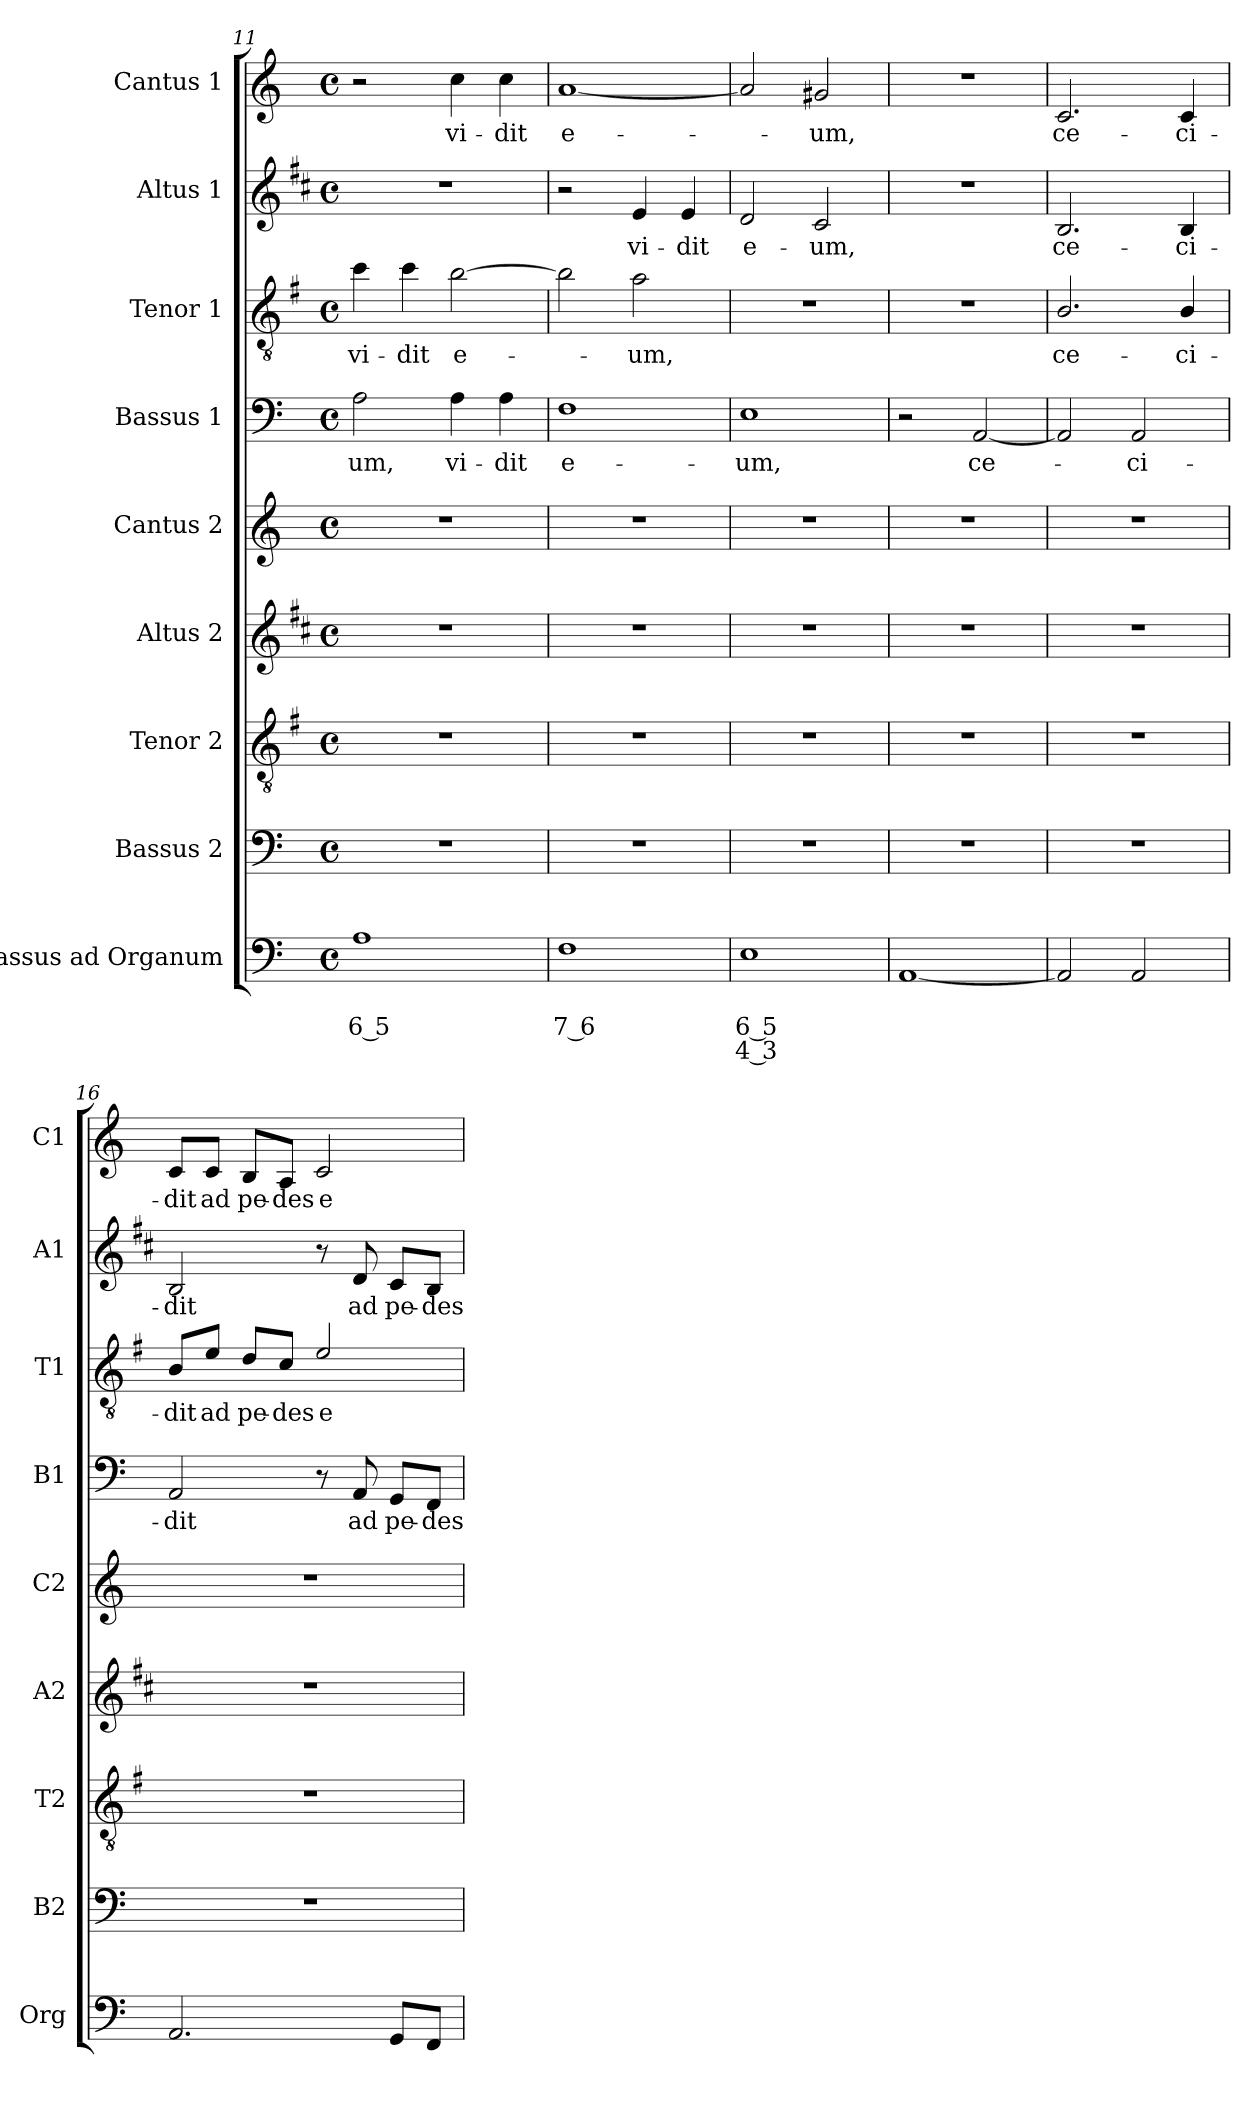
**kern	**text	**text	**text	**kern	**kern	**kern	**kern	**kern	**text	**kern	**text	**kern	**text	**kern	**text
*part9	*part9	*part9	*part9	*part8	*part7	*part6	*part5	*part4	*part4	*part3	*part3	*part2	*part2	*part1	*part1
*staff9	*staff9	*staff9	*staff9	*staff8	*staff7	*staff6	*staff5	*staff4	*staff4	*staff3	*staff3	*staff2	*staff2	*staff1	*staff1
*I"Bassus ad Organum	*	*	*	*I"Bassus 2	*I"Tenor 2	*I"Altus 2	*I"Cantus 2	*I"Bassus 1	*	*I"Tenor 1	*	*I"Altus 1	*	*I"Cantus 1	*
*I'Org	*	*	*	*I'B2	*I'T2	*I'A2	*I'C2	*I'B1	*	*I'T1	*	*I'A1	*	*I'C1	*
*clefF4	*	*	*	*clefF4	*clefGv2	*clefG2	*clefG2	*clefF4	*	*clefGv2	*	*clefG2	*	*clefG2	*
*	*	*	*	*	*ITrd4c7	*ITrd1c2	*	*	*	*ITrd4c7	*	*ITrd1c2	*	*	*
*k[]	*	*	*	*k[]	*k[]	*k[]	*k[]	*k[]	*	*k[]	*	*k[]	*	*k[]	*
*C:	*	*	*	*C:	*C:	*C:	*C:	*C:	*	*C:	*	*C:	*	*C:	*
*M4/4	*	*	*	*M4/4	*M4/4	*M4/4	*M4/4	*M4/4	*	*M4/4	*	*M4/4	*	*M4/4	*
*met(c)	*	*	*	*met(c)	*met(c)	*met(c)	*met(c)	*met(c)	*	*met(c)	*	*met(c)	*	*met(c)	*
=11	=11	=11	=11	=11	=11	=11	=11	=11	=11	=11	=11	=11	=11	=11	=11
!	!	!LO:LY:b	!	!	!	!	!	!	!LO:LY:b	!	!LO:LY:b	!	!	!	!
1A	.	6 5	.	1r	1r	1r	1r	2A\	-um,	4f\	vi-	1r	.	2r	.
!	!	!	!	!	!	!	!	!	!	!	!LO:LY:b	!	!	!	!
.	.	.	.	.	.	.	.	.	.	4f\	-dit	.	.	.	.
!	!	!	!	!	!	!	!	!	!LO:LY:b	!	!LO:LY:b	!	!	!	!LO:LY:b
.	.	.	.	.	.	.	.	4A\	vi-	[2e\	e-	.	.	4cc\	vi-
!	!	!	!	!	!	!	!	!	!LO:LY:b	!	!	!	!	!	!LO:LY:b
.	.	.	.	.	.	.	.	4A\	-dit	.	.	.	.	4cc\	-dit
=12	=12	=12	=12	=12	=12	=12	=12	=12	=12	=12	=12	=12	=12	=12	=12
!	!	!LO:LY:b	!	!	!	!	!	!	!LO:LY:b	!	!	!	!	!	!LO:LY:b
1F	.	7 6	.	1r	1r	1r	1r	1F	e-	2e\]	.	2r	.	[1a	e-
!	!	!	!	!	!	!	!	!	!	!	!LO:LY:b	!	!LO:LY:b	!	!
.	.	.	.	.	.	.	.	.	.	2d\	-um,	4d/	vi-	.	.
!	!	!	!	!	!	!	!	!	!	!	!	!	!LO:LY:b	!	!
.	.	.	.	.	.	.	.	.	.	.	.	4d/	-dit	.	.
=13	=13	=13	=13	=13	=13	=13	=13	=13	=13	=13	=13	=13	=13	=13	=13
!	!	!LO:LY:b	!LO:LY:b	!	!	!	!	!	!LO:LY:b	!	!	!	!LO:LY:b	!	!
1E	.	6 5	4 3	1r	1r	1r	1r	1E	-um,	1r	.	2c/	e-	2a/]	.
!	!	!	!	!	!	!	!	!	!	!	!	!	!LO:LY:b	!	!LO:LY:b
.	.	.	.	.	.	.	.	.	.	.	.	2B/	-um,	2g#X/	-um,
=14	=14	=14	=14	=14	=14	=14	=14	=14	=14	=14	=14	=14	=14	=14	=14
[1AA	.	.	.	1r	1r	1r	1r	2r	.	1r	.	1r	.	1r	.
!	!	!	!	!	!	!	!	!	!LO:LY:b	!	!	!	!	!	!
.	.	.	.	.	.	.	.	[2AA/	ce-	.	.	.	.	.	.
!!LO:LB:g=z
=15	=15	=15	=15	=15	=15	=15	=15	=15	=15	=15	=15	=15	=15	=15	=15
!	!	!	!	!	!	!	!	!	!	!	!LO:LY:b	!	!LO:LY:b	!	!LO:LY:b
2AA/]	.	.	.	1r	1r	1r	1r	2AA/]	.	2.E/	ce-	2.A/	ce-	2.c/	ce-
!	!	!	!	!	!	!	!	!	!LO:LY:b	!	!	!	!	!	!
2AA/	.	.	.	.	.	.	.	2AA/	-ci-	.	.	.	.	.	.
!	!	!	!	!	!	!	!	!	!	!	!LO:LY:b	!	!LO:LY:b	!	!LO:LY:b
.	.	.	.	.	.	.	.	.	.	4E/	-ci-	4A/	-ci-	4c/	-ci-
=16	=16	=16	=16	=16	=16	=16	=16	=16	=16	=16	=16	=16	=16	=16	=16
!	!	!	!	!	!	!	!	!	!LO:LY:b	!	!LO:LY:b	!	!LO:LY:b	!	!LO:LY:b
2.AA/	.	.	.	1r	1r	1r	1r	2AA/	-dit	8E/L	-dit	2A/	-dit	8c/L	-dit
!	!	!	!	!	!	!	!	!	!	!	!LO:LY:b	!	!	!	!LO:LY:b
.	.	.	.	.	.	.	.	.	.	8A/J	ad	.	.	8c/J	ad
!	!	!	!	!	!	!	!	!	!	!	!LO:LY:b	!	!	!	!LO:LY:b
.	.	.	.	.	.	.	.	.	.	8G/L	pe-	.	.	8B/L	pe-
!	!	!	!	!	!	!	!	!	!	!	!LO:LY:b	!	!	!	!LO:LY:b
.	.	.	.	.	.	.	.	.	.	8F/J	-des	.	.	8A/J	-des
!	!	!	!	!	!	!	!	!	!	!	!LO:LY:b	!	!	!	!LO:LY:b
.	.	.	.	.	.	.	.	8r	.	2A/	e-	8r	.	2c/	e-
!	!	!	!	!	!	!	!	!	!LO:LY:b	!	!	!	!LO:LY:b	!	!
.	.	.	.	.	.	.	.	8AA/	ad	.	.	8c/	ad	.	.
!	!	!	!	!	!	!	!	!	!LO:LY:b	!	!	!	!LO:LY:b	!	!
8GG/L	.	.	.	.	.	.	.	8GG/L	pe-	.	.	8B/L	pe-	.	.
!	!	!	!	!	!	!	!	!	!LO:LY:b	!	!	!	!LO:LY:b	!	!
8FF/J	.	.	.	.	.	.	.	8FF/J	-des	.	.	8A/J	-des	.	.
=	=	=	=	=	=	=	=	=	=	=	=	=	=	=	=
*-	*-	*-	*-	*-	*-	*-	*-	*-	*-	*-	*-	*-	*-	*-	*-
